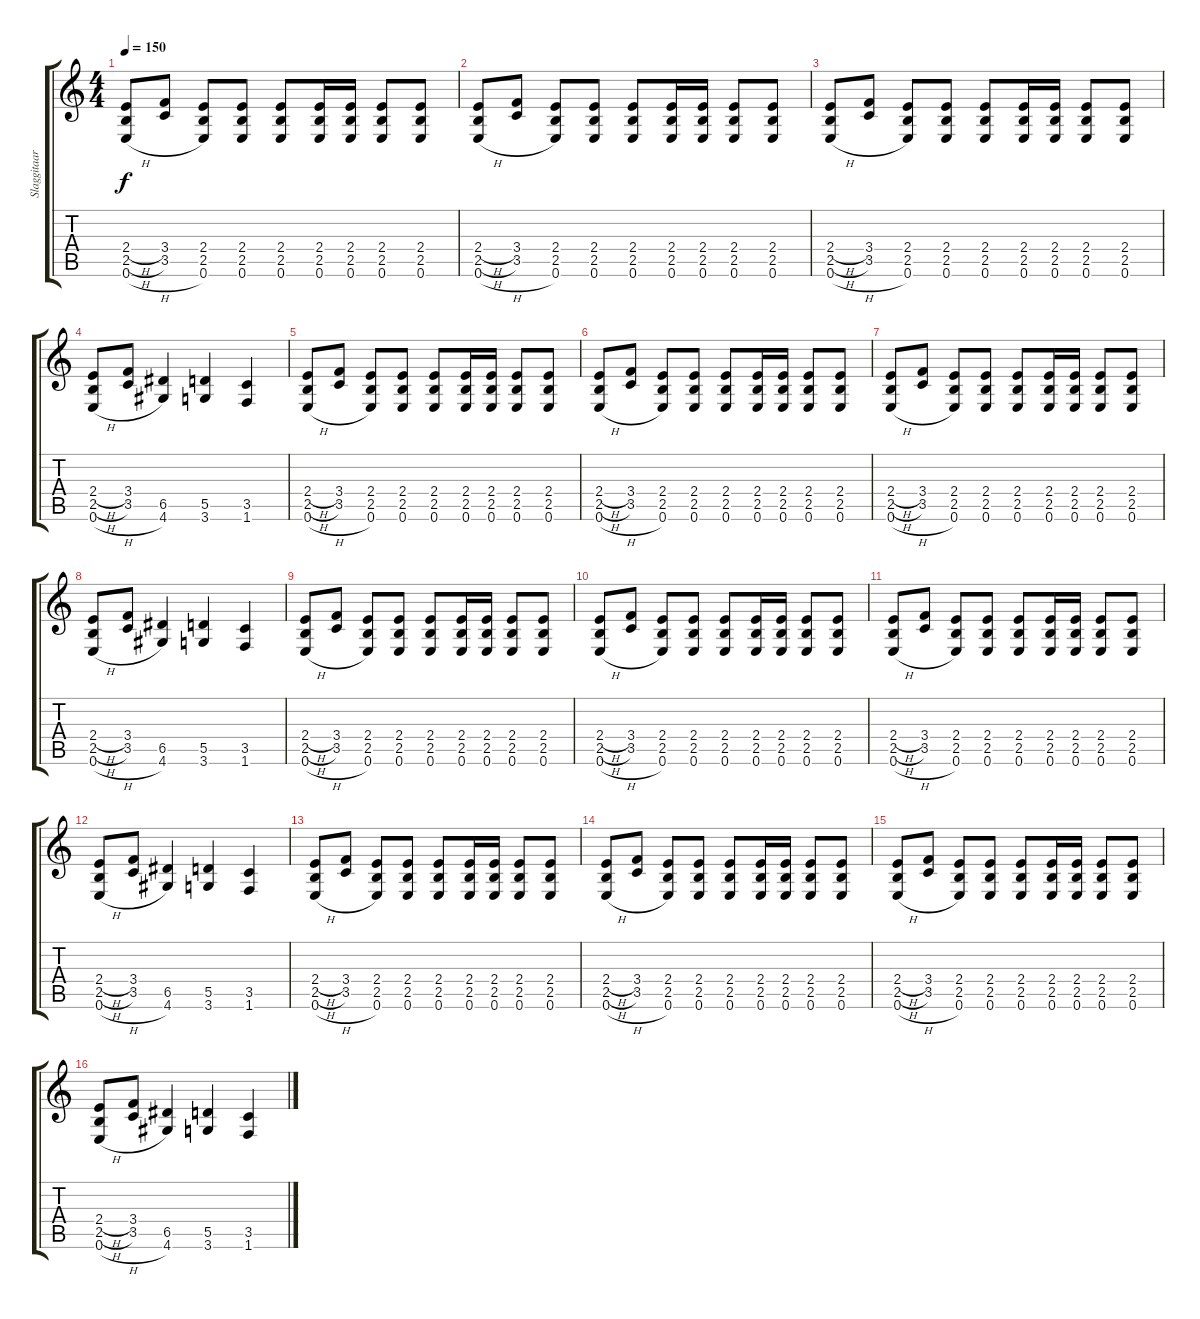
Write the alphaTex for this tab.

\track ("Slaggitaar 1" "Slaggitaar") {instrument distortionguitar}
\staff {score tabs}
\tuning (E4 B3 G3 D3 A2 E2) {hide}
\ts (4 4)
\tempo 150
\clef g2
\ks c
(2.4{h} 2.5{h} 0.6{h}).8{dy f} (3.4 3.5).8 (2.4 2.5 0.6).8 (2.4 2.5 0.6).8 (2.4 2.5 0.6).8 (2.4 2.5 0.6).16 (2.4 2.5 0.6).16 (2.4 2.5 0.6).8 (2.4 2.5 0.6).8 |
(2.4{h} 2.5{h} 0.6{h}).8 (3.4 3.5).8 (2.4 2.5 0.6).8 (2.4 2.5 0.6).8 (2.4 2.5 0.6).8 (2.4 2.5 0.6).16 (2.4 2.5 0.6).16 (2.4 2.5 0.6).8 (2.4 2.5 0.6).8 |
(2.4{h} 2.5{h} 0.6{h}).8 (3.4 3.5).8 (2.4 2.5 0.6).8 (2.4 2.5 0.6).8 (2.4 2.5 0.6).8 (2.4 2.5 0.6).16 (2.4 2.5 0.6).16 (2.4 2.5 0.6).8 (2.4 2.5 0.6).8 |
(2.4{h} 2.5{h} 0.6{h}).8 (3.4 3.5).8 (6.5 4.6).4 (5.5 3.6).4 (3.5 1.6).4 |
(2.4{h} 2.5{h} 0.6{h}).8 (3.4 3.5).8 (2.4 2.5 0.6).8 (2.4 2.5 0.6).8 (2.4 2.5 0.6).8 (2.4 2.5 0.6).16 (2.4 2.5 0.6).16 (2.4 2.5 0.6).8 (2.4 2.5 0.6).8 |
(2.4{h} 2.5{h} 0.6{h}).8 (3.4 3.5).8 (2.4 2.5 0.6).8 (2.4 2.5 0.6).8 (2.4 2.5 0.6).8 (2.4 2.5 0.6).16 (2.4 2.5 0.6).16 (2.4 2.5 0.6).8 (2.4 2.5 0.6).8 |
(2.4{h} 2.5{h} 0.6{h}).8 (3.4 3.5).8 (2.4 2.5 0.6).8 (2.4 2.5 0.6).8 (2.4 2.5 0.6).8 (2.4 2.5 0.6).16 (2.4 2.5 0.6).16 (2.4 2.5 0.6).8 (2.4 2.5 0.6).8 |
(2.4{h} 2.5{h} 0.6{h}).8 (3.4 3.5).8 (6.5 4.6).4 (5.5 3.6).4 (3.5 1.6).4 |
(2.4{h} 2.5{h} 0.6{h}).8 (3.4 3.5).8 (2.4 2.5 0.6).8 (2.4 2.5 0.6).8 (2.4 2.5 0.6).8 (2.4 2.5 0.6).16 (2.4 2.5 0.6).16 (2.4 2.5 0.6).8 (2.4 2.5 0.6).8 |
(2.4{h} 2.5{h} 0.6{h}).8 (3.4 3.5).8 (2.4 2.5 0.6).8 (2.4 2.5 0.6).8 (2.4 2.5 0.6).8 (2.4 2.5 0.6).16 (2.4 2.5 0.6).16 (2.4 2.5 0.6).8 (2.4 2.5 0.6).8 |
(2.4{h} 2.5{h} 0.6{h}).8 (3.4 3.5).8 (2.4 2.5 0.6).8 (2.4 2.5 0.6).8 (2.4 2.5 0.6).8 (2.4 2.5 0.6).16 (2.4 2.5 0.6).16 (2.4 2.5 0.6).8 (2.4 2.5 0.6).8 |
(2.4{h} 2.5{h} 0.6{h}).8 (3.4 3.5).8 (6.5 4.6).4 (5.5 3.6).4 (3.5 1.6).4 |
(2.4{h} 2.5{h} 0.6{h}).8 (3.4 3.5).8 (2.4 2.5 0.6).8 (2.4 2.5 0.6).8 (2.4 2.5 0.6).8 (2.4 2.5 0.6).16 (2.4 2.5 0.6).16 (2.4 2.5 0.6).8 (2.4 2.5 0.6).8 |
(2.4{h} 2.5{h} 0.6{h}).8 (3.4 3.5).8 (2.4 2.5 0.6).8 (2.4 2.5 0.6).8 (2.4 2.5 0.6).8 (2.4 2.5 0.6).16 (2.4 2.5 0.6).16 (2.4 2.5 0.6).8 (2.4 2.5 0.6).8 |
(2.4{h} 2.5{h} 0.6{h}).8 (3.4 3.5).8 (2.4 2.5 0.6).8 (2.4 2.5 0.6).8 (2.4 2.5 0.6).8 (2.4 2.5 0.6).16 (2.4 2.5 0.6).16 (2.4 2.5 0.6).8 (2.4 2.5 0.6).8 |
(2.4{h} 2.5{h} 0.6{h}).8 (3.4 3.5).8 (6.5 4.6).4 (5.5 3.6).4 (3.5 1.6).4
